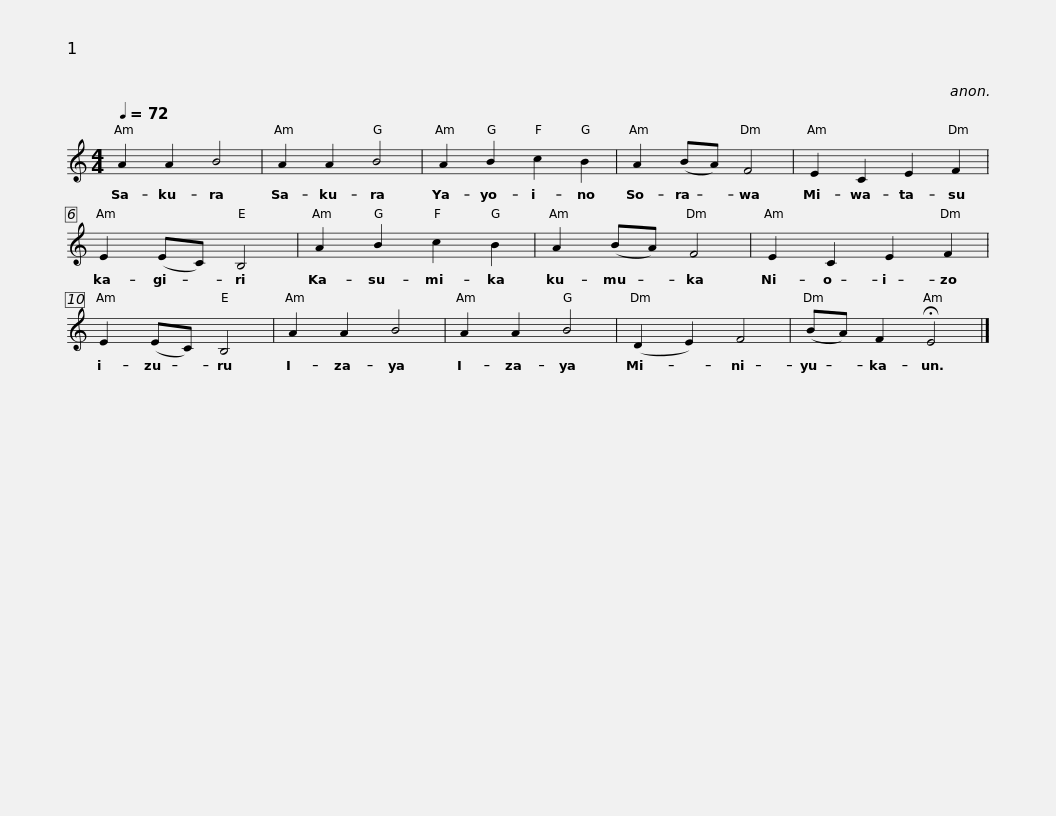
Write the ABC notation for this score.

X:1
L:1/8
Q:1/4=72
M:4/4
I:linebreak $
K:C
V:1 treble
V:1
 A2 A2 B4 | A2 A2 B4 | A2 B2 c2 B2 | A2 (BA) F4 | E2 C2 E2 F2 | %5
 E2 (EC) B,4 | A2 B2 c2 B2 |$ A2 (BA) F4 | E2 C2 E2 F2 | E2 (EC) B,4 | %10
 A2 A2 B4 | A2 A2 B4 | (D2 E2) F4 | (BA) F2 !fermata!E4 |] %14
